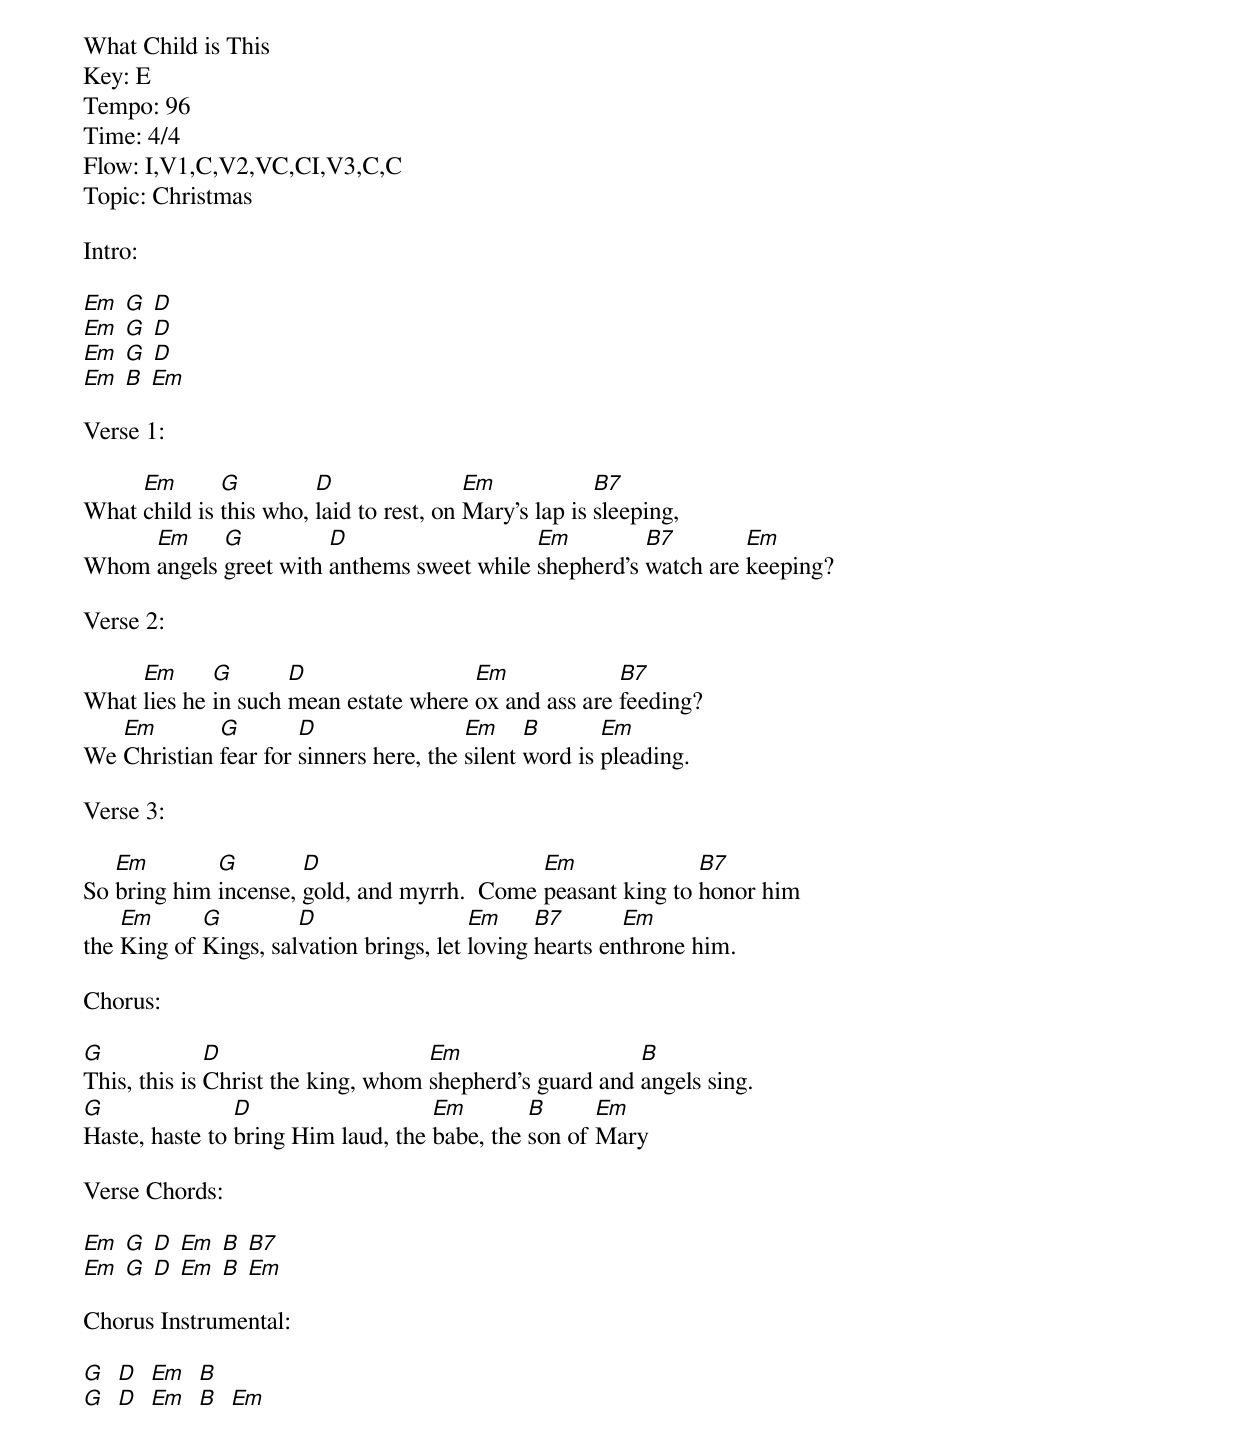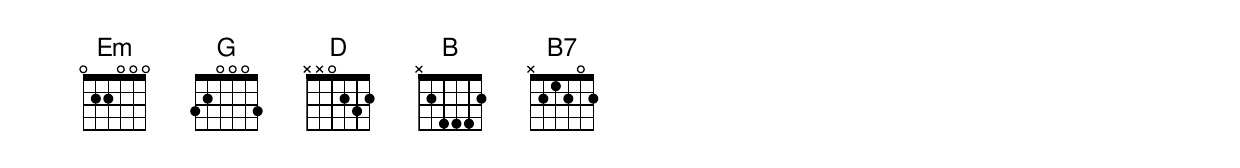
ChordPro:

What Child is This
Key: E
Tempo: 96
Time: 4/4
Flow: I,V1,C,V2,VC,CI,V3,C,C
Topic: Christmas

Intro:

[Em] [G] [D]
[Em] [G] [D]
[Em] [G] [D]
[Em] [B] [Em]

Verse 1:

What [Em]child is [G]this who, [D]laid to rest, on [Em]Mary's lap is [B7]sleeping,
Whom [Em]angels [G]greet with [D]anthems sweet while [Em]shepherd's [B7]watch are [Em]keeping?

Verse 2:

What [Em]lies he [G]in such [D]mean estate where [Em]ox and ass are [B7]feeding?
We [Em]Christian [G]fear for [D]sinners here, the [Em]silent [B]word is [Em]pleading.

Verse 3:

So [Em]bring him [G]incense, [D]gold, and myrrh.  Come [Em]peasant king to [B7]honor him
the [Em]King of [G]Kings, sal[D]vation brings, let [Em]loving [B7]hearts en[Em]throne him.

Chorus:

[G]This, this is [D]Christ the king, whom [Em]shepherd's guard and [B]angels sing.
[G]Haste, haste to [D]bring Him laud, the [Em]babe, the [B]son of [Em]Mary

Verse Chords:

[Em] [G] [D] [Em] [B] [B7]
[Em] [G] [D] [Em] [B] [Em]

Chorus Instrumental:

[G]  [D]  [Em]  [B]
[G]  [D]  [Em]  [B]  [Em]
